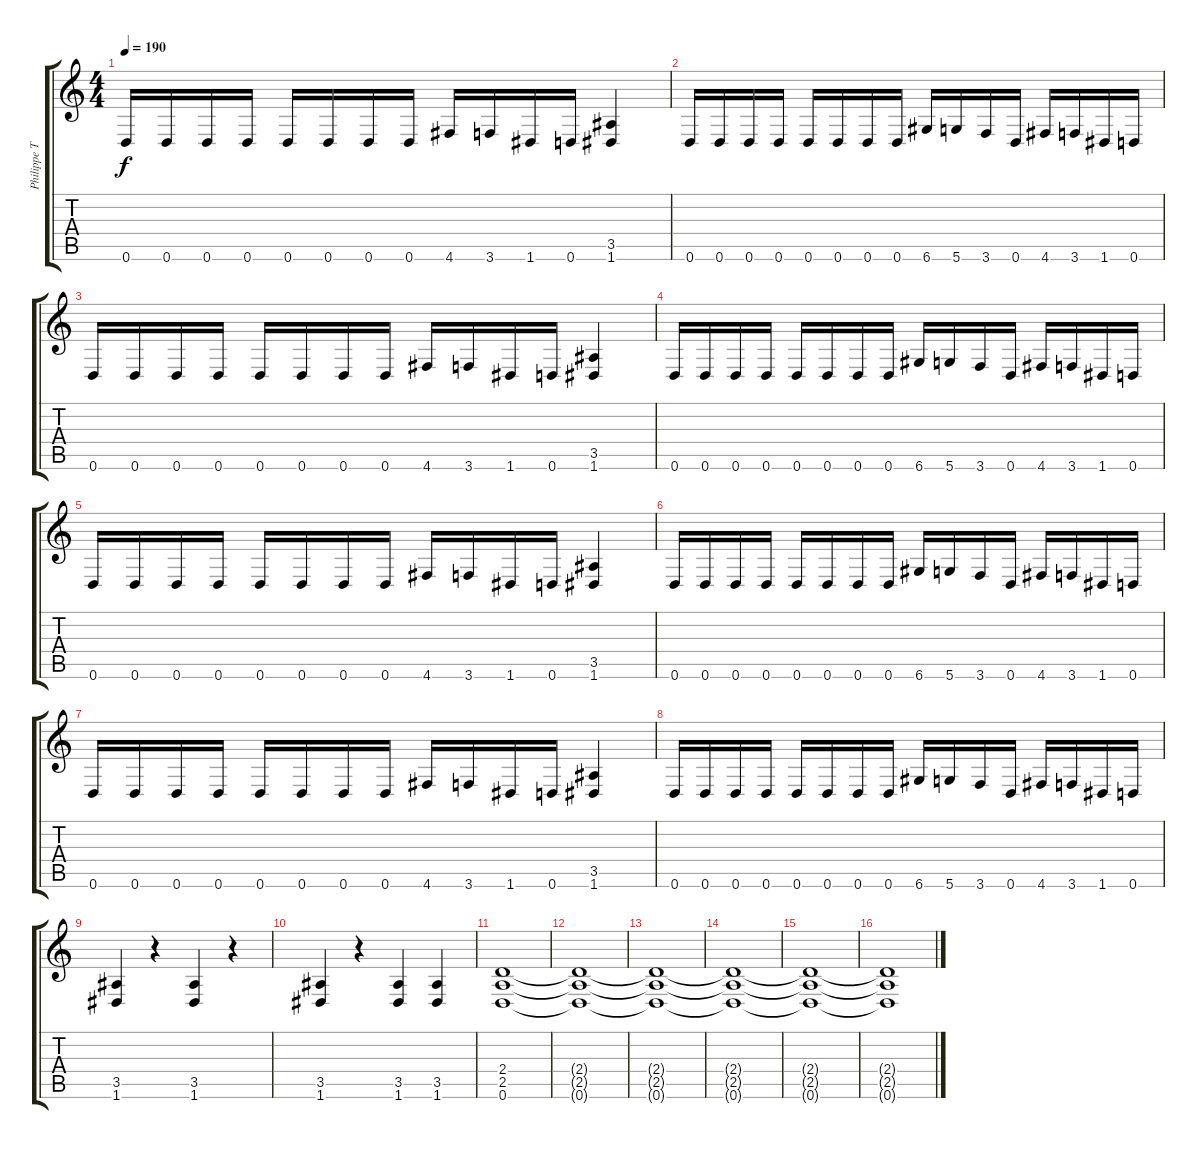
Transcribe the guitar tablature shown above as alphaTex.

\track ("Philippe T" "Philippe T") {instrument distortionguitar}
\staff {score tabs}
\tuning (D4 A3 F3 C3 G2 D2) {hide}
\ts (4 4)
\tempo 190
\clef g2
\ks c
0.6.16{dy f} 0.6.16 0.6.16 0.6.16 0.6.16 0.6.16 0.6.16 0.6.16 4.6.16 3.6.16 1.6.16 0.6.16 (3.5 1.6).4 |
0.6.16 0.6.16 0.6.16 0.6.16 0.6.16 0.6.16 0.6.16 0.6.16 6.6.16 5.6.16 3.6.16 0.6.16 4.6.16 3.6.16 1.6.16 0.6.16 |
0.6.16 0.6.16 0.6.16 0.6.16 0.6.16 0.6.16 0.6.16 0.6.16 4.6.16 3.6.16 1.6.16 0.6.16 (3.5 1.6).4 |
0.6.16 0.6.16 0.6.16 0.6.16 0.6.16 0.6.16 0.6.16 0.6.16 6.6.16 5.6.16 3.6.16 0.6.16 4.6.16 3.6.16 1.6.16 0.6.16 |
0.6.16 0.6.16 0.6.16 0.6.16 0.6.16 0.6.16 0.6.16 0.6.16 4.6.16 3.6.16 1.6.16 0.6.16 (3.5 1.6).4 |
0.6.16 0.6.16 0.6.16 0.6.16 0.6.16 0.6.16 0.6.16 0.6.16 6.6.16 5.6.16 3.6.16 0.6.16 4.6.16 3.6.16 1.6.16 0.6.16 |
0.6.16 0.6.16 0.6.16 0.6.16 0.6.16 0.6.16 0.6.16 0.6.16 4.6.16 3.6.16 1.6.16 0.6.16 (3.5 1.6).4 |
0.6.16 0.6.16 0.6.16 0.6.16 0.6.16 0.6.16 0.6.16 0.6.16 6.6.16 5.6.16 3.6.16 0.6.16 4.6.16 3.6.16 1.6.16 0.6.16 |
(3.5 1.6).4 r.4 (3.5 1.6).4 r.4 |
(3.5 1.6).4 r.4 (3.5 1.6).4 (3.5 1.6).4 |
(2.4 2.5 0.6).1 |
(2.4{t} 2.5{t} 0.6{t}).1 |
(2.4{t} 2.5{t} 0.6{t}).1 |
(2.4{t} 2.5{t} 0.6{t}).1 |
(2.4{t} 2.5{t} 0.6{t}).1 |
(2.4{t} 2.5{t} 0.6{t}).1
